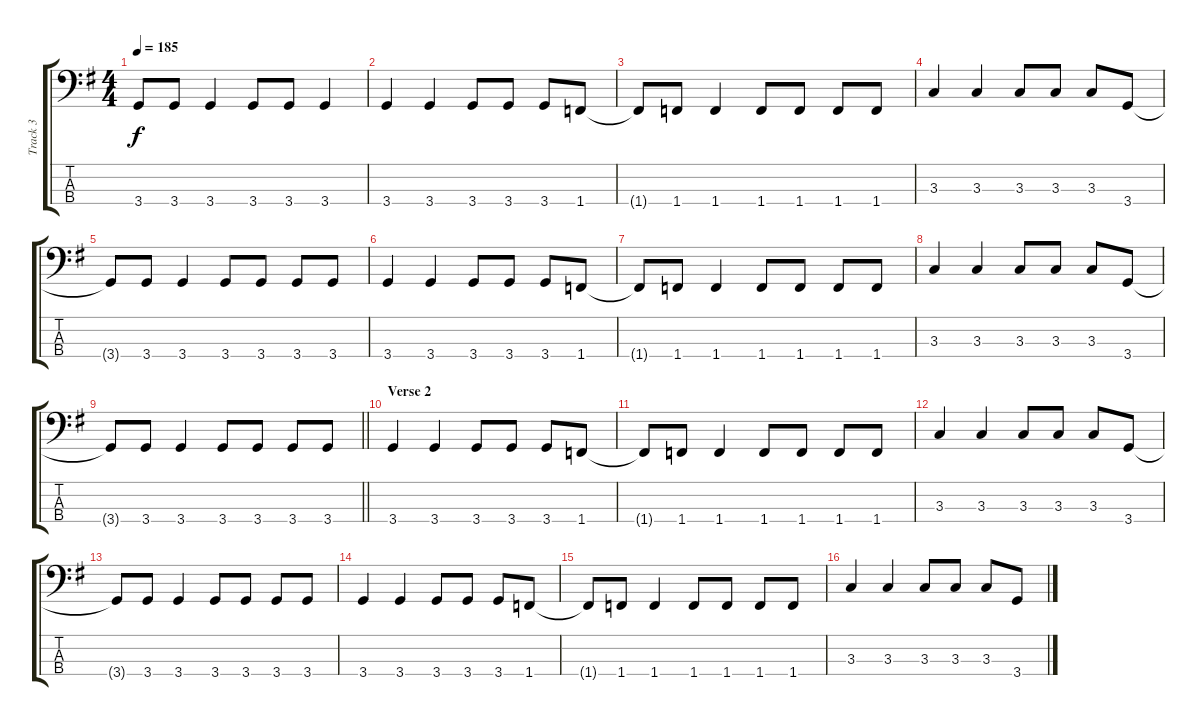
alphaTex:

\track ("Track 3" "Track 3") {instrument electricbasspick}
\staff {score tabs}
\tuning (G2 D2 A1 E1) {hide}
\ts (4 4)
\tempo 185
\clef f4
\ks g
3.4.8{dy f} 3.4.8 3.4.4 3.4.8 3.4.8 3.4.4 |
3.4.4 3.4.4 3.4.8 3.4.8 3.4.8 1.4.8 |
1.4{t}.8 1.4.8 1.4.4 1.4.8 1.4.8 1.4.8 1.4.8 |
3.3.4 3.3.4 3.3.8 3.3.8 3.3.8 3.4.8 |
3.4{t}.8 3.4.8 3.4.4 3.4.8 3.4.8 3.4.8 3.4.8 |
3.4.4 3.4.4 3.4.8 3.4.8 3.4.8 1.4.8 |
1.4{t}.8 1.4.8 1.4.4 1.4.8 1.4.8 1.4.8 1.4.8 |
3.3.4 3.3.4 3.3.8 3.3.8 3.3.8 3.4.8 |
\barLineRight lightlight
3.4{t}.8 3.4.8 3.4.4 3.4.8 3.4.8 3.4.8 3.4.8 |
\section ("" "Verse 2")
3.4.4 3.4.4 3.4.8 3.4.8 3.4.8 1.4.8 |
1.4{t}.8 1.4.8 1.4.4 1.4.8 1.4.8 1.4.8 1.4.8 |
3.3.4 3.3.4 3.3.8 3.3.8 3.3.8 3.4.8 |
3.4{t}.8 3.4.8 3.4.4 3.4.8 3.4.8 3.4.8 3.4.8 |
3.4.4 3.4.4 3.4.8 3.4.8 3.4.8 1.4.8 |
1.4{t}.8 1.4.8 1.4.4 1.4.8 1.4.8 1.4.8 1.4.8 |
3.3.4 3.3.4 3.3.8 3.3.8 3.3.8 3.4.8
